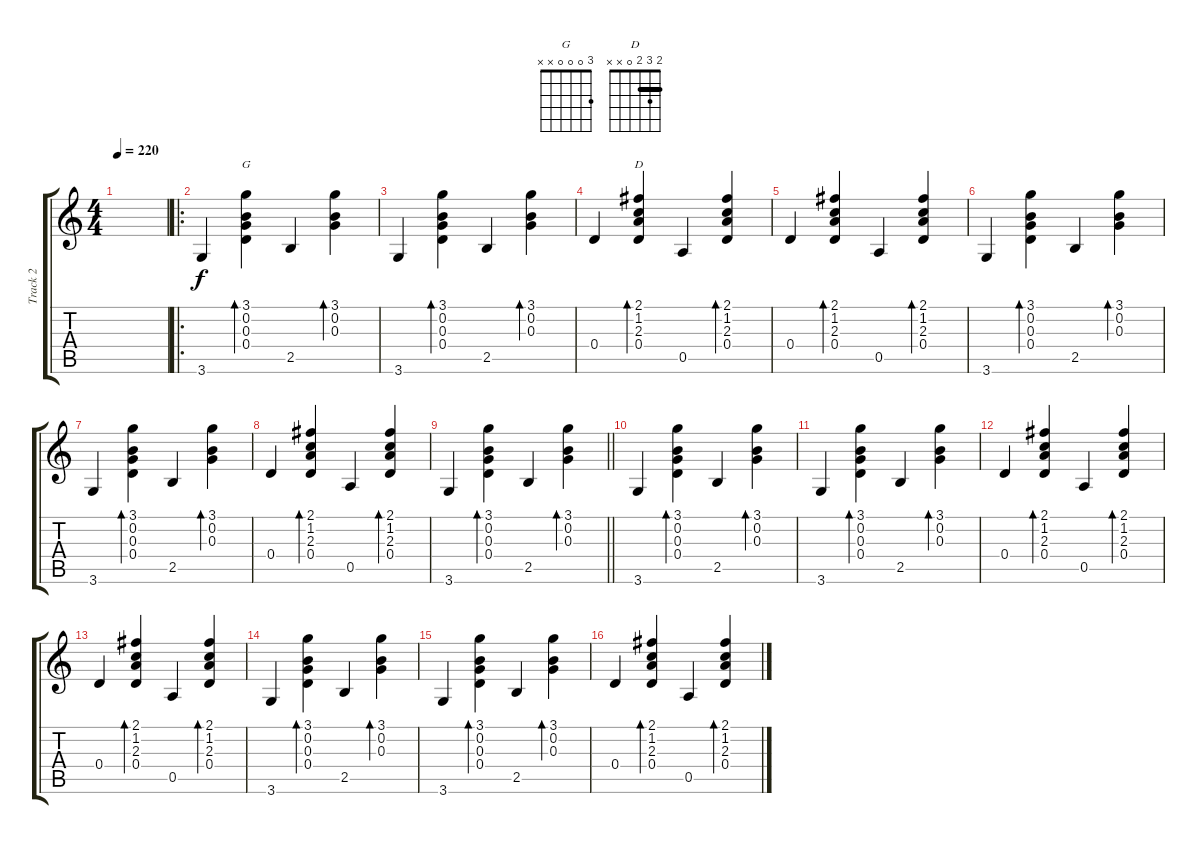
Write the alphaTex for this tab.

\track ("Track 2" "Track 2") {instrument acousticguitarsteel}
\staff {score tabs}
\tuning (E4 B3 G3 D3 A2 E2) {hide}
\chord ("G" 3 0 0 0 x x)
\chord ("D" 2 3 2 0 x x) {barre 2}
\ts (4 4)
\tempo 220
\clef g2
\ks c
|
\ro
3.6.4 (3.1 0.2 0.3 0.4).4{bd 60 ch "G"} 2.5.4 (3.1 0.2 0.3).4{bd 60} |
3.6.4 (3.1 0.2 0.3 0.4).4{bd 60} 2.5.4 (3.1 0.2 0.3).4{bd 60} |
0.4.4 (2.1 1.2 2.3 0.4).4{bd 60 ch "D"} 0.5.4 (2.1 1.2 2.3 0.4).4{bd 60} |
0.4.4 (2.1 1.2 2.3 0.4).4{bd 60} 0.5.4 (2.1 1.2 2.3 0.4).4{bd 60} |
3.6.4 (3.1 0.2 0.3 0.4).4{bd 60} 2.5.4 (3.1 0.2 0.3).4{bd 60} |
3.6.4 (3.1 0.2 0.3 0.4).4{bd 60} 2.5.4 (3.1 0.2 0.3).4{bd 60} |
0.4.4 (2.1 1.2 2.3 0.4).4{bd 60} 0.5.4 (2.1 1.2 2.3 0.4).4{bd 60} |
\barLineRight lightlight
3.6.4 (3.1 0.2 0.3 0.4).4{bd 60} 2.5.4 (3.1 0.2 0.3).4{bd 60} |
3.6.4 (3.1 0.2 0.3 0.4).4{bd 60} 2.5.4 (3.1 0.2 0.3).4{bd 60} |
3.6.4 (3.1 0.2 0.3 0.4).4{bd 60} 2.5.4 (3.1 0.2 0.3).4{bd 60} |
0.4.4 (2.1 1.2 2.3 0.4).4{bd 60} 0.5.4 (2.1 1.2 2.3 0.4).4{bd 60} |
0.4.4 (2.1 1.2 2.3 0.4).4{bd 60} 0.5.4 (2.1 1.2 2.3 0.4).4{bd 60} |
3.6.4 (3.1 0.2 0.3 0.4).4{bd 60} 2.5.4 (3.1 0.2 0.3).4{bd 60} |
3.6.4 (3.1 0.2 0.3 0.4).4{bd 60} 2.5.4 (3.1 0.2 0.3).4{bd 60} |
0.4.4 (2.1 1.2 2.3 0.4).4{bd 60} 0.5.4 (2.1 1.2 2.3 0.4).4{bd 60}
